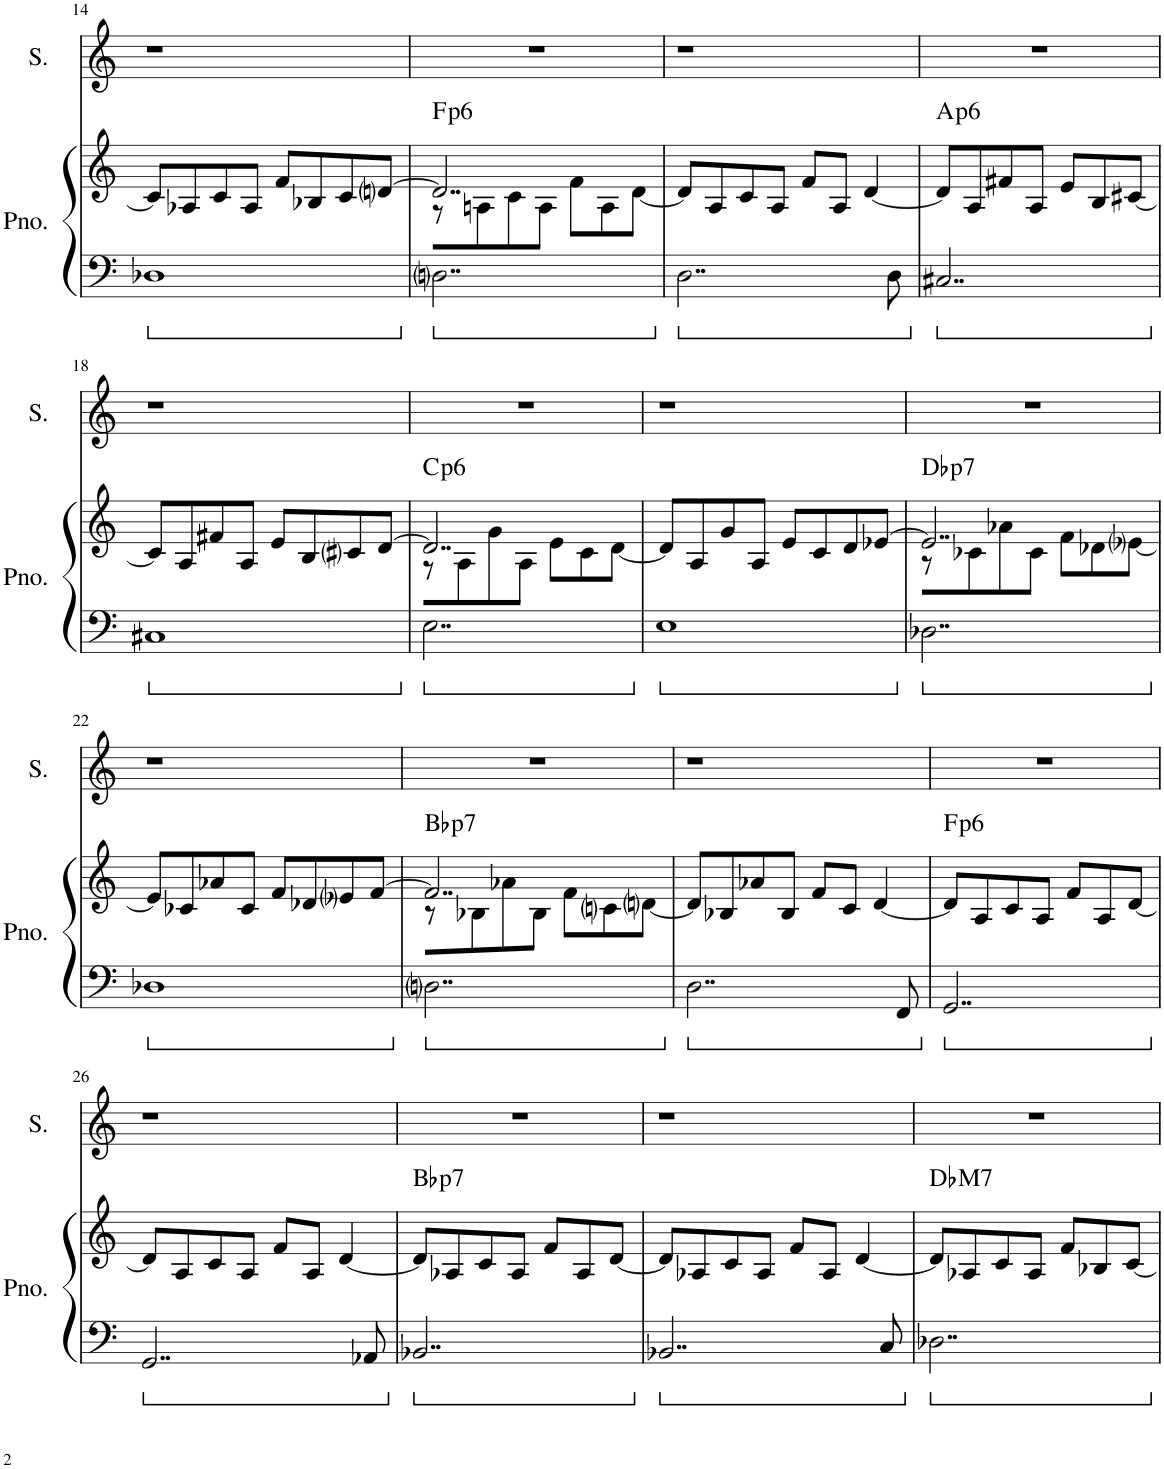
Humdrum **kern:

**kern	**kern	**harte	**kern
*part2	*part2	*part2	*part1
*staff3	*staff2	*	*staff1
*I"Piano	*	*	*I"Soprano
*I'Pno.	*	*	*I'S.
!!LO:PB:g=z
*clefF4	*clefG2	*	*clefG2
*k[]	*k[]	*	*k[]
*M7/8	*M7/8	*	*M7/8
=14	=14	=14	=14
[2..D-X	8c/L]	.	2..r
.	8A-X/	.	.
.	8c/	.	.
.	8A-/J	.	.
.	8f/L	.	.
.	8B-X/	.	.
.	8c/	.	.
8ryy	[8dni/J	.	8ryy
=15	=15	=15	=15
*	*^	*	*
!	!	!	!LO:H:kt=p	!
2..Dni\	2..d/]	8r	.	2..r
.	.	8An\	.	.
.	.	8c\	.	.
.	.	8A\J	.	.
.	.	8f\L	.	.
.	.	8A\	.	.
.	.	[8d\J	.	.
8D-]	8ryy	8ryy	.	8ryy
*	*v	*v	*	*
=16	=16	=16	=16
2..D\	8d/L]	.	2..r
.	8A/	.	.
.	8c/	.	.
.	8A/J	.	.
.	8f/L	.	.
.	8A/J	.	.
.	[8d/	.	.
8D\	8ryy	.	8ryy
=17	=17	=17	=17
!	!	!LO:H:kt=p	!
2..C#X/	8d/L]	.	2..r
.	8d/_	.	.
.	8A/	.	.
.	8f#X/	.	.
.	8A/J	.	.
.	8e/L	.	.
.	8B/	.	.
8ryy	[8c#X/J	.	8ryy
!!LO:LB:g=z
=18	=18	=18	=18
[2..C#X	8c#/L]	.	2..r
.	8A/	.	.
.	8f#X/	.	.
.	8A/J	.	.
.	8e/L	.	.
.	8B/	.	.
.	8c#i/	.	.
8ryy	[8d/J	.	8ryy
=19	=19	=19	=19
*	*^	*	*
!	!	!	!LO:H:kt=p	!
2..E\	2..d/]	8r	.	2..r
.	.	8A\	.	.
.	.	8g\	.	.
.	.	8A\J	.	.
.	.	8e\L	.	.
.	.	8c\	.	.
.	.	[8d\J	.	.
8C#]	8ryy	8ryy	.	8ryy
*	*v	*v	*	*
=20	=20	=20	=20
[2..E	8d/L]	.	2..r
.	8A/	.	.
.	8g/	.	.
.	8A/J	.	.
.	8e/L	.	.
.	8c/	.	.
.	8d/	.	.
8ryy	[8e-X/J	.	8ryy
=21	=21	=21	=21
*	*^	*	*
!	!	!	!LO:H:kt=p	!
2..D-X\	2..e-/]	8r	.	2..r
.	.	8c-X\	.	.
.	.	8a-X\	.	.
.	.	8c-\J	.	.
.	.	8f\L	.	.
.	.	8d-X\	.	.
.	.	[8e-i\J	.	.
8E]	8ryy	8ryy	.	8ryy
*	*v	*v	*	*
!!LO:LB:g=z
=22	=22	=22	=22
[2..D-X	8e-/L]	.	2..r
.	8c-X/	.	.
.	8a-X/	.	.
.	8c-/J	.	.
.	8f/L	.	.
.	8d-X/	.	.
.	8e-i/	.	.
8ryy	[8f/J	.	8ryy
=23	=23	=23	=23
*	*^	*	*
!	!	!	!LO:H:kt=p	!
2..Dni\	2..f/]	8r	.	2..r
.	.	8B-X\	.	.
.	.	8a-X\	.	.
.	.	8B-\J	.	.
.	.	8f\L	.	.
.	.	8cni\	.	.
.	.	[8dni\J	.	.
8D-]	8ryy	8ryy	.	8ryy
*	*v	*v	*	*
=24	=24	=24	=24
2..D\	8d/L]	.	2..r
.	8B-X/	.	.
.	8a-X/	.	.
.	8B-/J	.	.
.	8f/L	.	.
.	8c/J	.	.
.	[8d/	.	.
8FF/	8ryy	.	8ryy
=25	=25	=25	=25
!	!	!LO:H:kt=p	!
2..GG/	8d/L]	.	2..r
.	8d/_	.	.
.	8A/	.	.
.	8c/	.	.
.	8A/J	.	.
.	8f/L	.	.
.	8A/	.	.
8ryy	[8d/J	.	8ryy
!!LO:LB:g=z
=26	=26	=26	=26
2..GG/	8d/L]	.	2..r
.	8A/	.	.
.	8c/	.	.
.	8A/J	.	.
.	8f/L	.	.
.	8A/J	.	.
.	[8d/	.	.
8AA-X/	8ryy	.	8ryy
=27	=27	=27	=27
!	!	!LO:H:kt=p	!
2..BB-X/	8d/L]	.	2..r
.	8d/_	.	.
.	8A-X/	.	.
.	8c/	.	.
.	8A-/J	.	.
.	8f/L	.	.
.	8A-/	.	.
8ryy	[8d/J	.	8ryy
=28	=28	=28	=28
2..BB-X/	8d/L]	.	2..r
.	8A-X/	.	.
.	8c/	.	.
.	8A-/J	.	.
.	8f/L	.	.
.	8A-/J	.	.
.	[8d/	.	.
8C/	8ryy	.	8ryy
=29	=29	=29	=29
!	!	!LO:H:kt=M7	!
2..D-X\	8d/L]	Db:maj7	2..r
.	8d/_	.	.
.	8A-X/	.	.
.	8c/	.	.
.	8A-/J	.	.
.	8f/L	.	.
.	8B-X/	.	.
8ryy	[8c/J	.	8ryy
=	=	=	=
*-	*-	*-	*-
